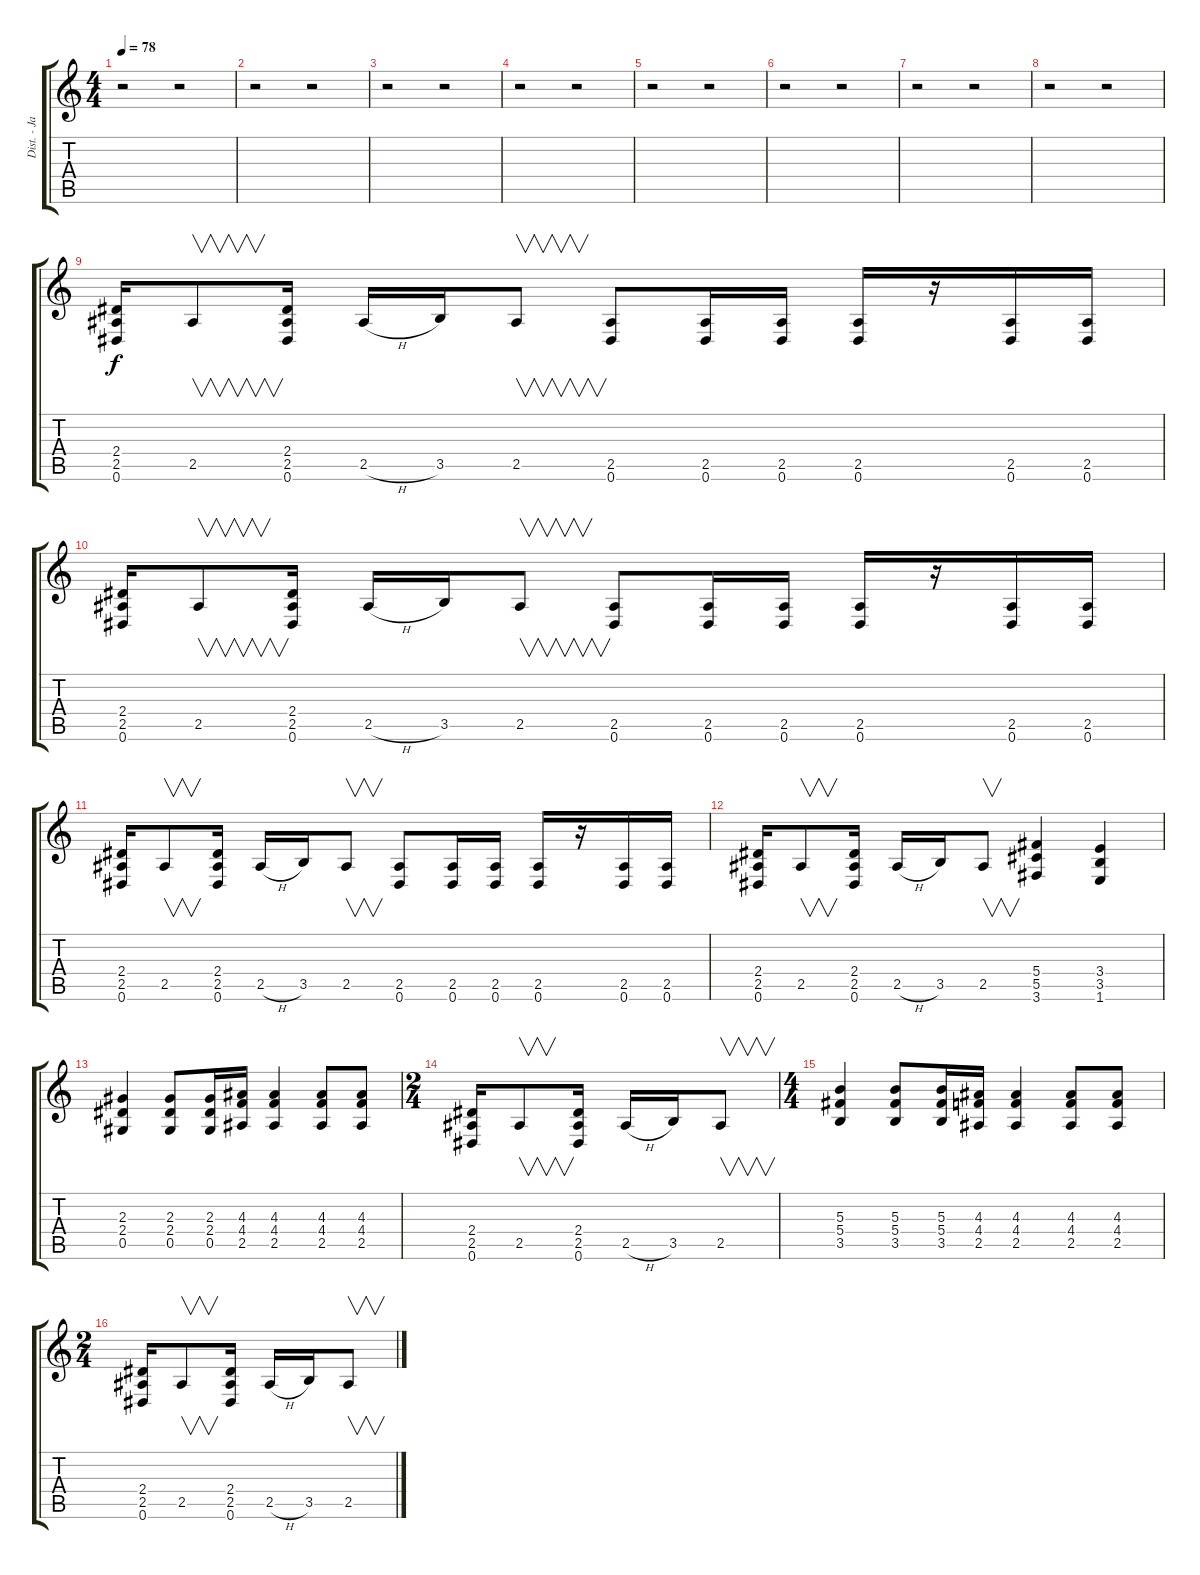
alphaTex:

\track ("Dist. - James" "Dist. - Ja") {instrument distortionguitar}
\staff {score tabs}
\tuning (Eb4 Bb3 Gb3 Db3 Ab2 Eb2) {hide}
\ts (4 4)
\tempo 78
\clef g2
\ks c
r.2{dy f instrument distortionguitar} r.2 |
r.2 r.2 |
r.2 r.2 |
r.2 r.2 |
r.2 r.2 |
r.2 r.2 |
r.2 r.2 |
r.2 r.2 |
(2.4 2.5 0.6).16 2.5.8{v} (2.4 2.5 0.6).16 2.5{h}.16 3.5.16 2.5.8{v} (2.5 0.6).8 (2.5 0.6).16 (2.5 0.6).16 (2.5 0.6).16 r.16 (2.5 0.6).16 (2.5 0.6).16 |
(2.4 2.5 0.6).16 2.5.8{v} (2.4 2.5 0.6).16 2.5{h}.16 3.5.16 2.5.8{v} (2.5 0.6).8 (2.5 0.6).16 (2.5 0.6).16 (2.5 0.6).16 r.16 (2.5 0.6).16 (2.5 0.6).16 |
(2.4 2.5 0.6).16 2.5.8{v} (2.4 2.5 0.6).16 2.5{h}.16 3.5.16 2.5.8{v} (2.5 0.6).8 (2.5 0.6).16 (2.5 0.6).16 (2.5 0.6).16 r.16 (2.5 0.6).16 (2.5 0.6).16 |
(2.4 2.5 0.6).16 2.5.8{v} (2.4 2.5 0.6).16 2.5{h}.16 3.5.16 2.5.8{v} (5.4 5.5 3.6).4 (3.4 3.5 1.6).4 |
(2.3 2.4 0.5).4 (2.3 2.4 0.5).8 (2.3 2.4 0.5).16 (4.3 4.4 2.5).16 (4.3 4.4 2.5).4 (4.3 4.4 2.5).8 (4.3 4.4 2.5).8 |
\ts (2 4)
(2.4 2.5 0.6).16 2.5.8{v} (2.4 2.5 0.6).16 2.5{h}.16 3.5.16 2.5.8{v} |
\ts (4 4)
(5.3 5.4 3.5).4 (5.3 5.4 3.5).8 (5.3 5.4 3.5).16 (4.3 4.4 2.5).16 (4.3 4.4 2.5).4 (4.3 4.4 2.5).8 (4.3 4.4 2.5).8 |
\ts (2 4)
(2.4 2.5 0.6).16 2.5.8{v} (2.4 2.5 0.6).16 2.5{h}.16 3.5.16 2.5.8{v}
